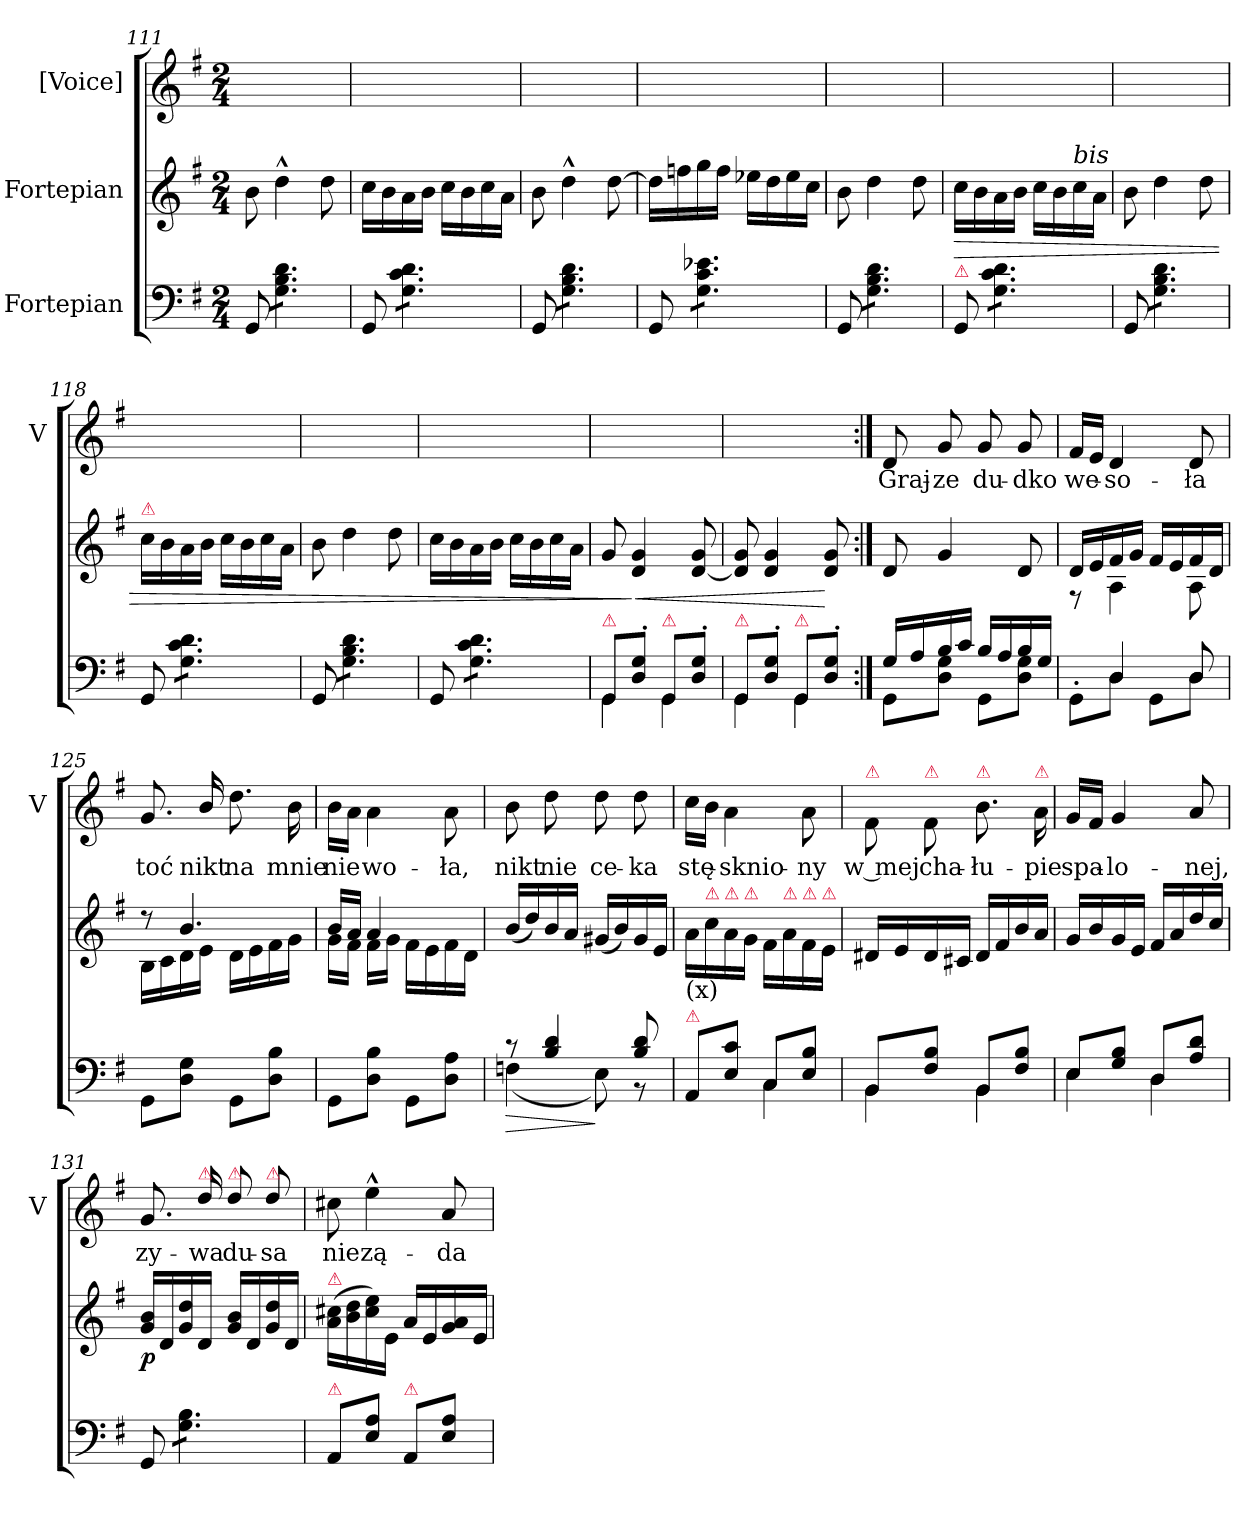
**kern	**dynam	**kern	**dynam	**kern	**text
*part3	*part3	*part2	*part2	*part1	*part1
*staff3	*staff3	*staff2	*staff2	*staff1	*staff1
*I"Fortepian	*	*I"Fortepian	*	*I"[Voice]	*
*	*	*	*	*I'V	*
*clefF4	*	*clefG2	*	*clefG2	*
*k[f#]	*	*k[f#]	*	*k[f#]	*
*M2/4	*	*M2/4	*	*M2/4	*
=111	=111	=111	=111	=111	=111
8GG/	.	8b\	.	2ryy	.
*tremolo	*	*	*	*	*
8G\ 8B\ 8d\L	.	4dd^^>\	.	.	.
8G\ 8B\ 8d\	.	.	.	.	.
8G\ 8B\ 8d\J	.	8dd\	.	.	.
*Xtremolo	*	*	*	*	*
=112	=112	=112	=112	=112	=112
8GG/	.	16cc\LL	.	2ryy	.
.	.	16b\	.	.	.
*tremolo	*	*	*	*	*
8G\ 8c\ 8d\L	.	16a\	.	.	.
.	.	16b\JJ	.	.	.
8G\ 8c\ 8d\	.	16cc\LL	.	.	.
.	.	16b\	.	.	.
8G\ 8c\ 8d\J	.	16cc\	.	.	.
*Xtremolo	*	*	*	*	*
.	.	16a\JJ	.	.	.
=113	=113	=113	=113	=113	=113
8GG/	.	8b\	.	2ryy	.
*tremolo	*	*	*	*	*
8G\ 8B\ 8d\L	.	4dd^^\	.	.	.
8G\ 8B\ 8d\	.	.	.	.	.
8G\ 8B\ 8d\J	.	[8dd\	.	.	.
*Xtremolo	*	*	*	*	*
=114	=114	=114	=114	=114	=114
8GG/	.	16dd\LL]	.	2ryy	.
.	.	16ffn\	.	.	.
*tremolo	*	*	*	*	*
8G\ 8c\ 8e-X\L	.	16gg\	.	.	.
.	.	16ff\JJ	.	.	.
8G\ 8c\ 8e-X\	.	16ee-X\LL	.	.	.
.	.	16dd\	.	.	.
8G\ 8c\ 8e-X\J	.	16ee-\	.	.	.
*Xtremolo	*	*	*	*	*
.	.	16cc\JJ	.	.	.
=115	=115	=115	=115	=115	=115
8GG/	.	8b\	.	2ryy	.
*tremolo	*	*	*	*	*
8G\ 8B\ 8d\L	.	4dd\	.	.	.
8G\ 8B\ 8d\	.	.	.	.	.
8G\ 8B\ 8d\J	.	8dd\	.	.	.
*Xtremolo	*	*	*	*	*
=116	=116	=116	=116	=116	=116
!	!	!LO:TX:b:color=crimson:t=⚠	!	!	!
!	!	!	!LO:HP:b	!	!
8GG/	.	16cc\LL	>	2ryy	.
.	.	16b\	.	.	.
!LO:TX:b:i:t=bis	!	!	!	!	!
*tremolo	*	*	*	*	*
8G\ 8c\ 8d\L	.	16a\	.	.	.
.	.	16b\JJ	.	.	.
8G\ 8c\ 8d\	.	16cc\LL	.	.	.
.	.	16b\	.	.	.
!	!	!LO:TX:a:i:t=bis	!	!	!
8G\ 8c\ 8d\J	.	16cc\	.	.	.
*Xtremolo	*	*	*	*	*
.	.	16a\JJ	.	.	.
=117	=117	=117	=117	=117	=117
8GG/	.	8b\	.	2ryy	.
*tremolo	*	*	*	*	*
8G\ 8B\ 8d\L	.	4dd\	.	.	.
8G\ 8B\ 8d\	.	.	.	.	.
8G\ 8B\ 8d\J	.	8dd\	.	.	.
*Xtremolo	*	*	*	*	*
=118	=118	=118	=118	=118	=118
!	!	!LO:TX:a:color=crimson:t=⚠	!	!	!
8GG/	.	16cc\LL	.	2ryy	.
.	.	16b\	.	.	.
*tremolo	*	*	*	*	*
8G\ 8c\ 8d\L	.	16a\	.	.	.
.	.	16b\JJ	.	.	.
8G\ 8c\ 8d\	.	16cc\LL	.	.	.
.	.	16b\	.	.	.
8G\ 8c\ 8d\J	.	16cc\	.	.	.
*Xtremolo	*	*	*	*	*
.	.	16a\JJ	.	.	.
=119	=119	=119	=119	=119	=119
8GG/	.	8b\	.	2ryy	.
*tremolo	*	*	*	*	*
8G\ 8B\ 8d\L	.	4dd\	.	.	.
8G\ 8B\ 8d\	.	.	.	.	.
8G\ 8B\ 8d\J	.	8dd\	.	.	.
*Xtremolo	*	*	*	*	*
=120	=120	=120	=120	=120	=120
8GG/	.	16cc\LL	.	2ryy	.
.	.	16b\	.	.	.
*tremolo	*	*	*	*	*
8G\ 8c\ 8d\L	.	16a\	.	.	.
.	.	16b\JJ	.	.	.
8G\ 8c\ 8d\	.	16cc\LL	.	.	.
.	.	16b\	.	.	.
8G\ 8c\ 8d\J	.	16cc\	.	.	.
*Xtremolo	*	*	*	*	*
.	.	16a\JJ	.	.	.
=121	=121	=121	=121	=121	=121
*^	*	*	*	*	*
!LO:TX:a:color=crimson:t=⚠	!	!	!	!	!	!
8GG/L	4GG\	.	8g/	.	2ryy	.
!	!	!	!	!LO:HP:n=1:b	!	!
8D'\ 8G'\J	.	.	4d/ 4g/	] <	.	.
!LO:TX:a:color=crimson:t=⚠	!	!	!	!	!	!
8GG/L	4GG\	.	.	.	.	.
8D'\ 8G'\J	.	.	[8d/ 8g/	.	.	.
=122	=122	=122	=122	=122	=122	=122
!LO:TX:a:color=crimson:t=⚠	!	!	!	!	!	!
8GG/L	4GG\	.	8d]/ 8g/	.	2ryy	.
8D'\ 8G'\J	.	.	4d/ 4g/	.	.	.
!LO:TX:a:color=crimson:t=⚠	!	!	!	!	!	!
8GG/L	4GG\	.	.	.	.	.
8D'\ 8G'\J	.	.	8d/ 8g/	[	.	.
=123:|!	=123:|!	=123:|!	=123:|!	=123:|!	=123:|!	=123:|!
16G/LL	8GG\L	.	8d/	.	8d/	Graj-
16A/	.	.	.	.	.	.
16B/	8D\ 8G\J	.	4g/	.	8g/	-ze
16c/JJ	.	.	.	.	.	.
16B/LL	8GG\L	.	.	.	8g/	du-
16A/	.	.	.	.	.	.
16B/	8D\ 8G\J	.	8d/	.	8g/	-dko
16G/JJ	.	.	.	.	.	.
=124	=124	=124	=124	=124	=124	=124
*	*	*	*^	*	*	*
8ryy	8GG'\L	.	16d/LL	8rF	.	16f#/LL	we-
.	.	.	16e/	.	.	16e/JJ	.
4D/	8D\J	.	16f#/	4A\	.	4d/	-so-
.	.	.	16g/JJ	.	.	.	.
.	8GG\L	.	16f#/LL	.	.	.	.
.	.	.	16e/	.	.	.	.
8D/	8D\J	.	16f#/	8A\	.	8d/	-ła
.	.	.	16d/JJ	.	.	.	.
*v	*v	*	*	*	*	*	*
=125	=125	=125	=125	=125	=125	=125
8GG\L	.	8r	16B\LL	.	8.g/	toć
.	.	.	16c\	.	.	.
8D\ 8G\J	.	4.b/	16d\	.	.	.
.	.	.	16e\JJ	.	16b/	nikt
8GG\L	.	.	16d\LL	.	8.dd\	na
.	.	.	16e\	.	.	.
8D\ 8B\J	.	.	16f#\	.	.	.
.	.	.	16g\JJ	.	16b\	mnie
=126	=126	=126	=126	=126	=126	=126
8GG\L	.	16b/LL	16g\LL	.	16b\LL	nie
.	.	16a/JJ	16f#\JJ	.	16a\JJ	.
8D\ 8B\J	.	4a/	16f#\LL	.	4a\	wo-
.	.	.	16g\JJ	.	.	.
8GG\L	.	.	16f#\LL	.	.	.
.	.	.	16e\	.	.	.
8D\ 8A\J	.	8ryy	16f#\	.	8a\	-ła,
.	.	.	16d\JJ	.	.	.
=127	=127	=127	=127	=127	=127	=127
*^	*	*	*	*	*	*
!	!	!LO:HP:b	!	!	!	!	!
*	*	*	*v	*v	*	*	*
8rc	(>4Fn\	>	(<16b/LL	.	8b\	nikt
.	.	.	16dd/)	.	.	.
4B/ 4d/	.	.	16b/	.	8dd\	nie
.	.	.	16a/JJ	.	.	.
.	8E\)	]	(<16g#X/LL	.	8dd\	ce-
.	.	.	16b/)	.	.	.
8B/ 8d/	8r	.	16g#/	.	8dd\	-ka
.	.	.	16e/JJ	.	.	.
=128	=128	=128	=128	=128	=128	=128
!	!	!	!LO:TX:b:t=(x)	!	!	!
!LO:TX:a:color=crimson:t=⚠	!	!	!	!	!	!
8AA/L	4rDDDyy	.	16a\LL	.	16cc\LL	stę-
!	!	!	!LO:TX:a:color=crimson:t=⚠	!	!	!
.	.	.	16cc\	.	16b\JJ	.
!	!	!	!LO:TX:a:color=crimson:t=⚠	!	!	!
8E\ 8c\J	.	.	16a\	.	4a\	-sknio-
!	!	!	!LO:TX:a:color=crimson:t=⚠	!	!	!
.	.	.	16g\JJ	.	.	.
8C/L	4C\	.	16f#\LL	.	.	.
!	!	!	!LO:TX:a:color=crimson:t=⚠	!	!	!
.	.	.	16a\	.	.	.
!	!	!	!LO:TX:a:color=crimson:t=⚠	!	!	!
8E/ 8B/J	.	.	16f#\	.	8a\	-ny
!	!	!	!LO:TX:a:color=crimson:t=⚠	!	!	!
.	.	.	16e\JJ	.	.	.
=129	=129	=129	=129	=129	=129	=129
!	!	!	!	!	!LO:TX:a:color=crimson:t=⚠	!
8BB/L	4BB\	.	16d#X/LL	.	8f#\	w mej
.	.	.	16e/	.	.	.
!	!	!	!	!	!LO:TX:a:color=crimson:t=⚠	!
8F#/ 8B/J	.	.	16d#/	.	8f#\	cha-
.	.	.	16c#X/JJ	.	.	.
!	!	!	!	!	!LO:TX:a:color=crimson:t=⚠	!
8BB/L	4BB\	.	16d#/LL	.	8.b\	-łu-
.	.	.	16f#/	.	.	.
8F#/ 8B/J	.	.	16b/	.	.	.
!	!	!	!	!	!LO:TX:a:color=crimson:t=⚠	!
.	.	.	16a/JJ	.	16a\	-pie
=130	=130	=130	=130	=130	=130	=130
8E/L	4E\	.	16g/LL	.	16g/LL	spa-
.	.	.	16b/	.	16f#/JJ	.
8G/ 8B/J	.	.	16g/	.	4g/	-lo-
.	.	.	16e/JJ	.	.	.
8D/L	4D\	.	16f#/LL	.	.	.
.	.	.	16a/	.	.	.
8A/ 8d/J	.	.	16dd/	.	8a/	-nej,
.	.	.	16cc/JJ	.	.	.
*v	*v	*	*	*	*	*
=131	=131	=131	=131	=131	=131
!	!	!	!LO:DY:b	!	!
8GG/	.	16g/ 16b/LL	p	8.g/	zy-
.	.	16d/	.	.	.
*tremolo	*	*	*	*	*
8G\ 8B\L	.	16g/ 16dd/	.	.	.
!	!	!	!	!LO:TX:a:color=crimson:t=⚠	!
.	.	16d/JJ	.	16dd/	-wa
!	!	!	!	!LO:TX:a:color=crimson:t=⚠	!
8G\ 8B\	.	16g/ 16b/LL	.	8dd/	du-
.	.	16d/	.	.	.
!	!	!	!	!LO:TX:a:color=crimson:t=⚠	!
8G\ 8B\J	.	16g/ 16dd/	.	8dd/	-sa
*Xtremolo	*	*	*	*	*
.	.	16d/JJ	.	.	.
=132	=132	=132	=132	=132	=132
!	!	!LO:TX:a:color=crimson:t=⚠	!	!	!
!LO:TX:a:color=crimson:t=⚠	!	!	!	!	!
8AA/L	.	(>16a\ 16cc#X\LL	.	8cc#X\	nie
.	.	16b\ 16dd\	.	.	.
8E\ 8A\J	.	16cc#\ 16ee\)	.	4ee^^>\	zą-
.	.	16e/JJ	.	.	.
!LO:TX:a:color=crimson:t=⚠	!	!	!	!	!
8AA/L	.	16a/LL	.	.	.
.	.	16e/	.	.	.
8E\ 8A\J	.	16g/ 16a/	.	8a/	-da
.	.	16e/JJ	.	.	.
=	=	=	=	=	=
*-	*-	*-	*-	*-	*-
